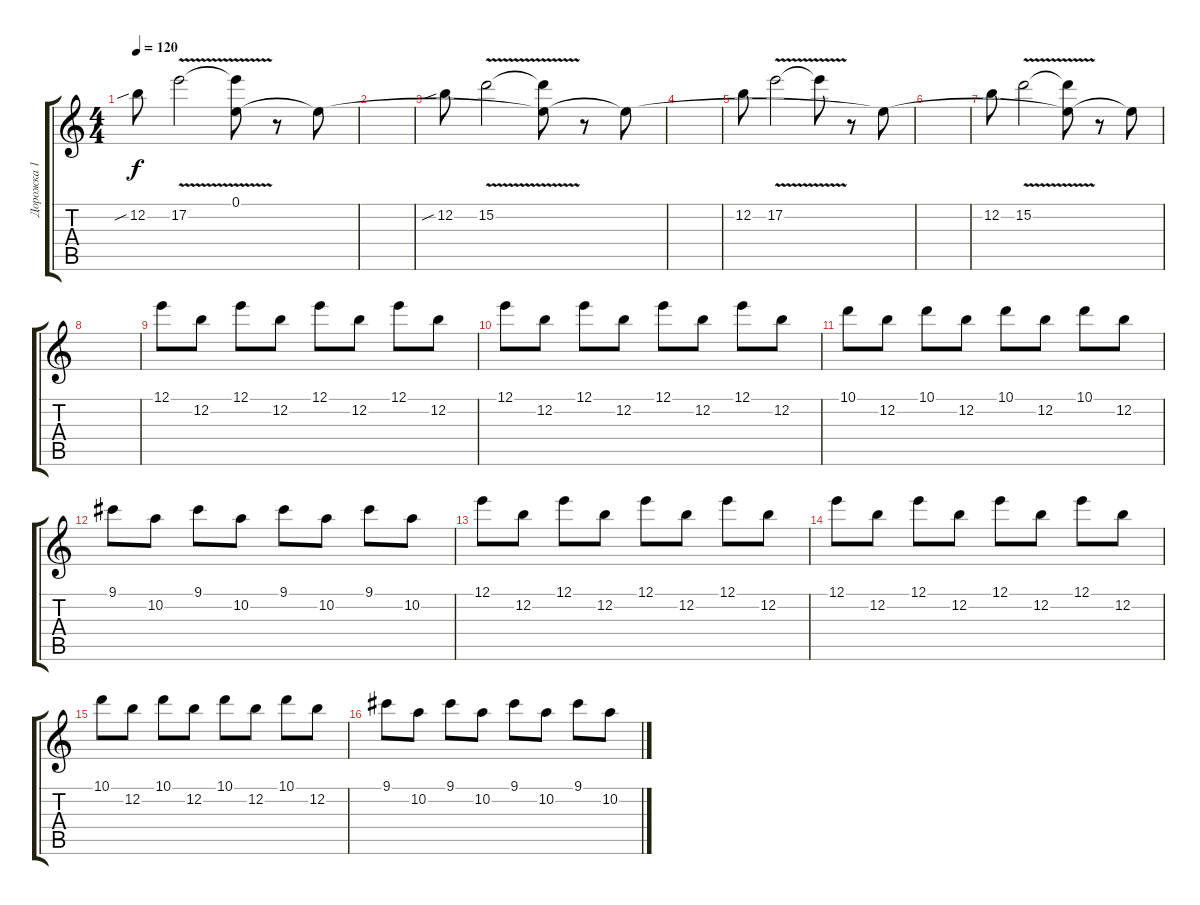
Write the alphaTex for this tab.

\track ("Дорожка 1" "Дорожка 1") {instrument overdrivenguitar}
\staff {score tabs}
\tuning (E4 B3 G3 D3 A2 E2) {hide}
\ts (4 4)
\tempo 120
\clef g2
\ks c
12.2{sib}.8{dy f} 17.2{v}.2 (0.1 17.2{t}).8 r.8 0.1{t}.8 |
|
12.2{sib}.8 15.2{v}.2 (0.1{t} 15.2{t}).8 r.8 0.1{t}.8 |
|
12.2.8 17.2{v}.2 17.2{t}.8 r.8 0.1{t}.8 |
|
12.2.8 15.2{v}.2 (0.1{t} 15.2{t}).8 r.8 0.1{t}.8 |
|
12.1.8 12.2.8 12.1.8 12.2.8 12.1.8 12.2.8 12.1.8 12.2.8 |
12.1.8 12.2.8 12.1.8 12.2.8 12.1.8 12.2.8 12.1.8 12.2.8 |
10.1.8 12.2.8 10.1.8 12.2.8 10.1.8 12.2.8 10.1.8 12.2.8 |
9.1.8 10.2.8 9.1.8 10.2.8 9.1.8 10.2.8 9.1.8 10.2.8 |
12.1.8 12.2.8 12.1.8 12.2.8 12.1.8 12.2.8 12.1.8 12.2.8 |
12.1.8 12.2.8 12.1.8 12.2.8 12.1.8 12.2.8 12.1.8 12.2.8 |
10.1.8 12.2.8 10.1.8 12.2.8 10.1.8 12.2.8 10.1.8 12.2.8 |
9.1.8 10.2.8 9.1.8 10.2.8 9.1.8 10.2.8 9.1.8 10.2.8
